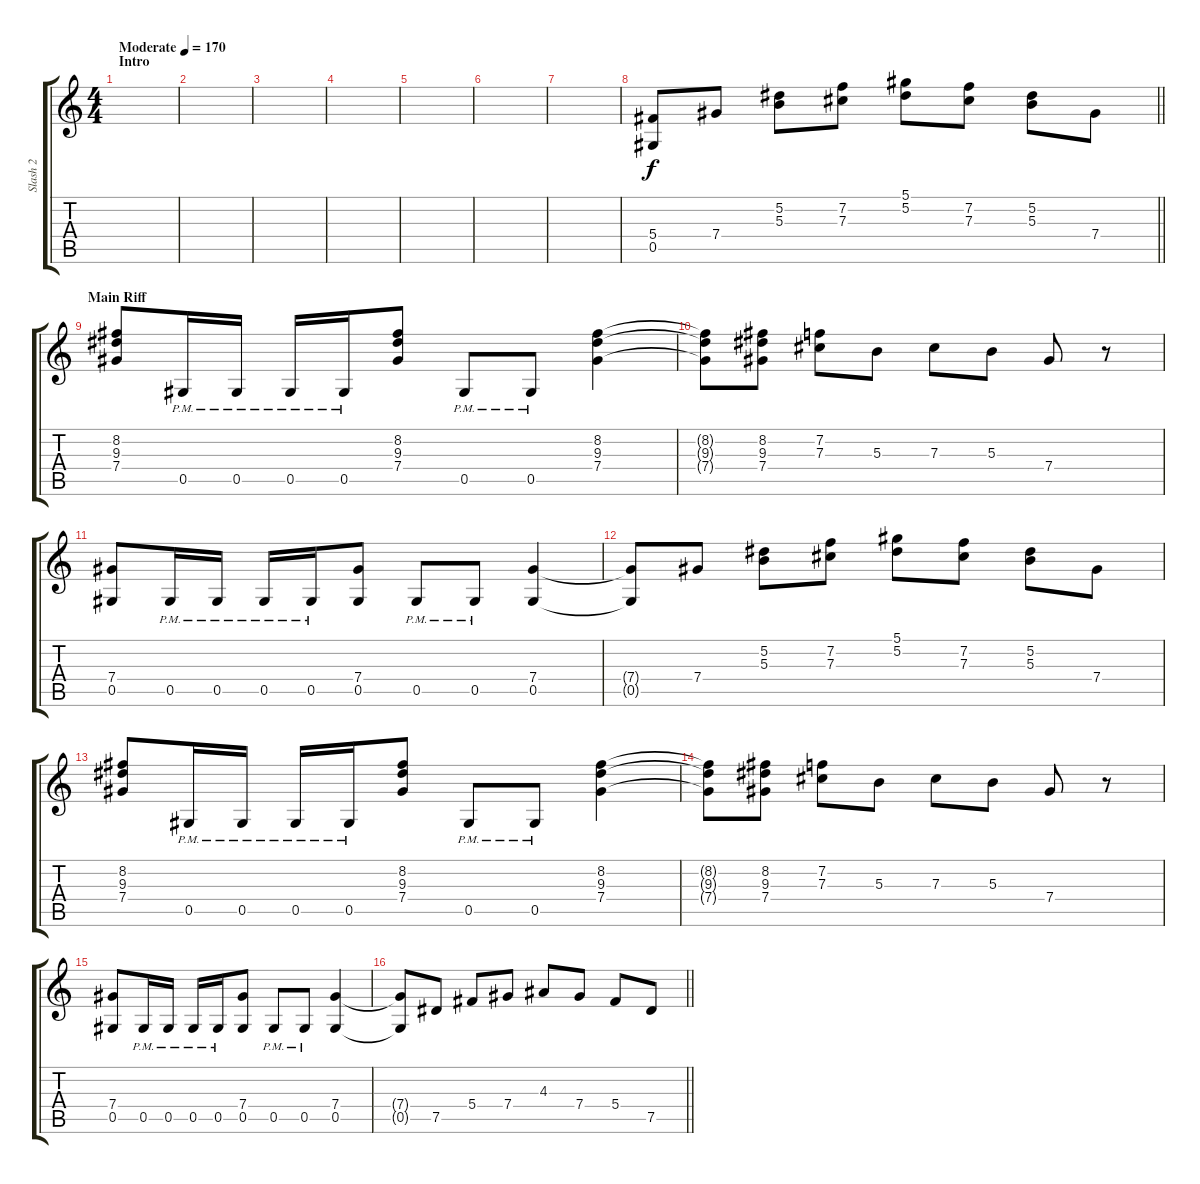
\track ("Slash 2" "Slash 2") {instrument distortionguitar}
\staff {score tabs}
\tuning (Eb4 Bb3 Gb3 Db3 Ab2 Eb2) {hide}
\ts (4 4)
\section ("" "Intro")
\tempo (170 "Moderate")
\clef g2
\ks c
|
|
|
|
|
|
|
\barLineRight lightlight
(5.4 0.5).8 7.4.8 (5.2 5.3).8 (7.2 7.3).8 (5.1 5.2).8 (7.2 7.3).8 (5.2 5.3).8 7.4.8 |
\section ("" "Main Riff")
(8.2 9.3 7.4).8 0.5{pm}.16 0.5{pm}.16 0.5{pm}.16 0.5{pm}.16 (8.2 9.3 7.4).8 0.5{pm}.8 0.5{pm}.8 (8.2 9.3 7.4).4 |
(8.2{t} 9.3{t} 7.4{t}).8 (8.2 9.3 7.4).8 (7.2 7.3).8 5.3.8 7.3.8 5.3.8 7.4.8 r.8 |
(7.4 0.5).8 0.5{pm}.16 0.5{pm}.16 0.5{pm}.16 0.5{pm}.16 (7.4 0.5).8 0.5{pm}.8 0.5{pm}.8 (7.4 0.5).4 |
(7.4{t} 0.5{t}).8 7.4.8 (5.2 5.3).8 (7.2 7.3).8 (5.1 5.2).8 (7.2 7.3).8 (5.2 5.3).8 7.4.8 |
(8.2 9.3 7.4).8 0.5{pm}.16 0.5{pm}.16 0.5{pm}.16 0.5{pm}.16 (8.2 9.3 7.4).8 0.5{pm}.8 0.5{pm}.8 (8.2 9.3 7.4).4 |
(8.2{t} 9.3{t} 7.4{t}).8 (8.2 9.3 7.4).8 (7.2 7.3).8 5.3.8 7.3.8 5.3.8 7.4.8 r.8 |
(7.4 0.5).8 0.5{pm}.16 0.5{pm}.16 0.5{pm}.16 0.5{pm}.16 (7.4 0.5).8 0.5{pm}.8 0.5{pm}.8 (7.4 0.5).4 |
\barLineRight lightlight
(7.4{t} 0.5{t}).8 7.5.8 5.4.8 7.4.8 4.3.8 7.4.8 5.4.8 7.5.8
